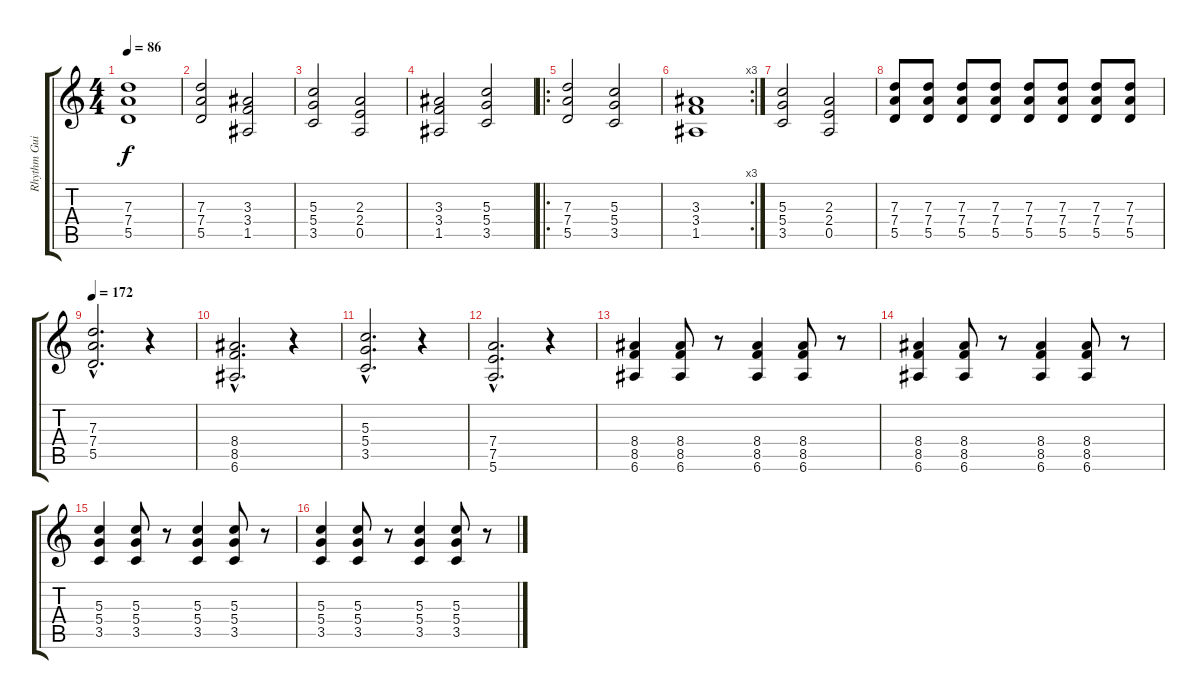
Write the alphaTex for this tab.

\track ("Rhythm Guitar" "Rhythm Gui") {instrument distortionguitar}
\staff {score tabs}
\tuning (E4 B3 G3 D3 A2 E2) {hide}
\ts (4 4)
\tempo 86
\clef g2
\ks c
(7.3 7.4 5.5).1{dy f} |
(7.3 7.4 5.5).2 (3.3 3.4 1.5).2 |
(5.3 5.4 3.5).2 (2.3 2.4 0.5).2 |
(3.3 3.4 1.5).2 (5.3 5.4 3.5).2 |
\ro
(7.3 7.4 5.5).2 (5.3 5.4 3.5).2 |
\rc 3
(3.3 3.4 1.5).1 |
(5.3 5.4 3.5).2 (2.3 2.4 0.5).2 |
(7.3 7.4 5.5).8 (7.3 7.4 5.5).8 (7.3 7.4 5.5).8 (7.3 7.4 5.5).8 (7.3 7.4 5.5).8 (7.3 7.4 5.5).8 (7.3 7.4 5.5).8 (7.3 7.4 5.5).8 |
\tempo 172
(7.3{hac} 7.4{hac} 5.5{hac}).2{d} r.4 |
(8.4{hac} 8.5{hac} 6.6{hac}).2{d} r.4 |
(5.3{hac} 5.4{hac} 3.5{hac}).2{d} r.4 |
(7.4{hac} 7.5{hac} 5.6{hac}).2{d} r.4 |
(8.4 8.5 6.6).4 (8.4 8.5 6.6).8 r.8 (8.4 8.5 6.6).4 (8.4 8.5 6.6).8 r.8 |
(8.4 8.5 6.6).4 (8.4 8.5 6.6).8 r.8 (8.4 8.5 6.6).4 (8.4 8.5 6.6).8 r.8 |
(5.3 5.4 3.5).4 (5.3 5.4 3.5).8 r.8 (5.3 5.4 3.5).4 (5.3 5.4 3.5).8 r.8 |
(5.3 5.4 3.5).4 (5.3 5.4 3.5).8 r.8 (5.3 5.4 3.5).4 (5.3 5.4 3.5).8 r.8
